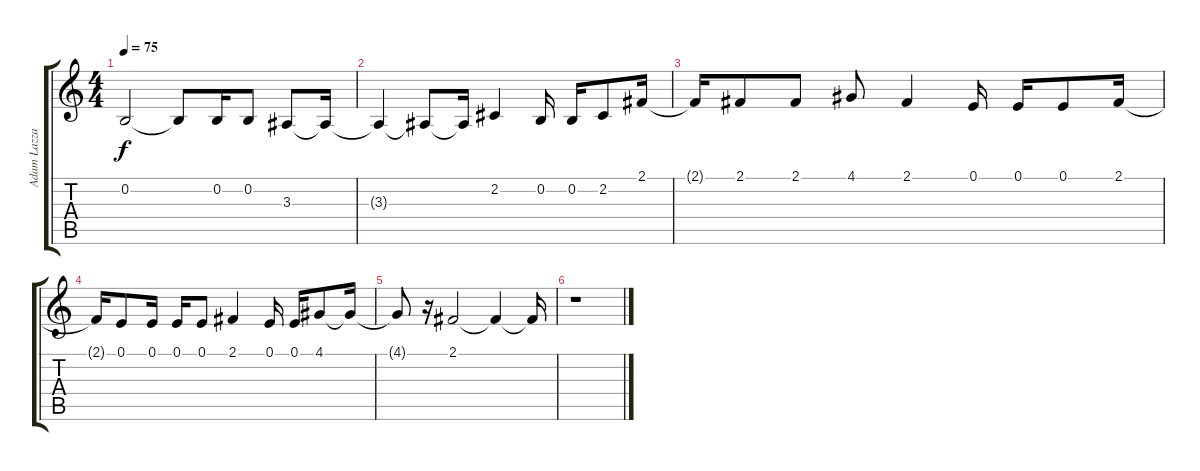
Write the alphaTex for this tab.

\track ("Adam Lazzara (Lead Vocals)" "Adam Lazza") {instrument lead2sawtooth}
\staff {score tabs}
\tuning (E4 B3 G3 D3 A2 E2) {hide}
\ts (4 4)
\tempo 75
\clef g2
\ks c
0.2{t}.2{dy f} 0.2{t}.8 0.2.16 0.2.8 3.3.8 3.3{t}.16 |
3.3{t}.4 3.3{t}.8 3.3{t}.16 2.2.4 0.2.16 0.2.16 2.2.8 2.1.16 |
2.1{t}.16 2.1.8 2.1.8 4.1.8 2.1.4 0.1.16 0.1.16 0.1.8 2.1.16 |
2.1{t}.16 0.1.8 0.1.16 0.1.16 0.1.8 2.1.4 0.1.16 0.1.16 4.1.8 4.1{t}.16 |
4.1{t}.8 r.16 2.1.2 2.1{t}.4 2.1{t}.16 |
r.1
